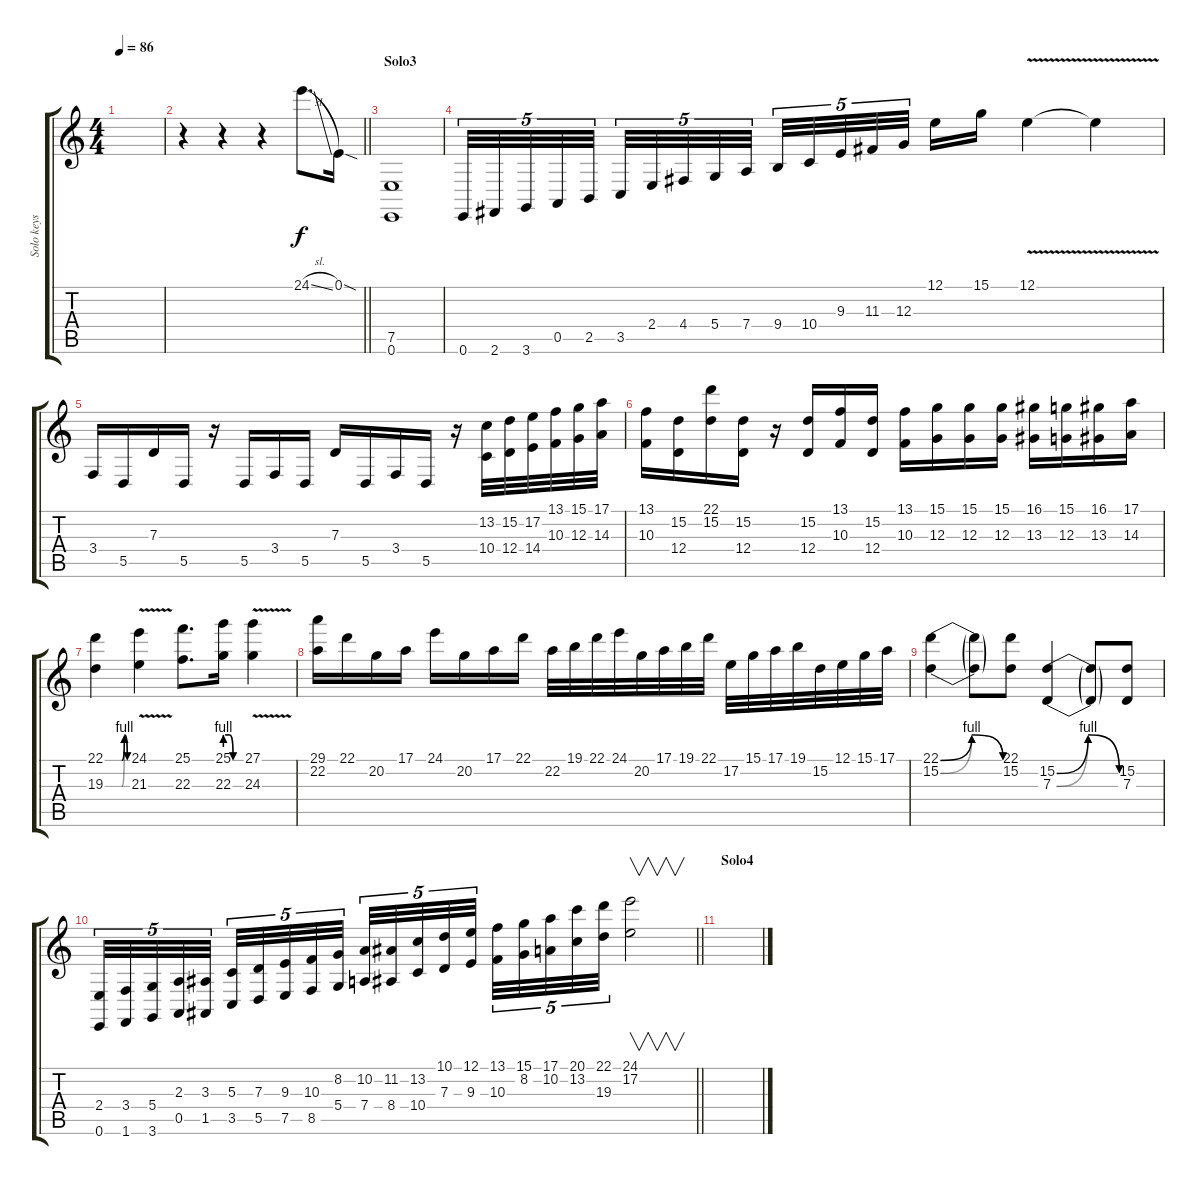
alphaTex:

\track ("Solo keys" "Solo keys") {instrument lead2sawtooth}
\staff {score tabs}
\tuning (E4 B3 G3 D3 A2 E2) {hide}
\ts (4 4)
\tempo 86
\clef g2
\ks c
|
\barLineRight lightlight
r.4{volume 12 instrument lead2sawtooth} r.4 r.4 24.1{sl}.8{d} 0.1{sod}.16 |
\section ("" "Solo3")
(7.5 0.6).1 |
0.6.32{tu (5 4)} 2.6.32{tu (5 4)} 3.6.32{tu (5 4)} 0.5.32{tu (5 4)} 2.5.32{tu (5 4) beam splitsecondary} 3.5.32{tu (5 4)} 2.4.32{tu (5 4)} 4.4.32{tu (5 4)} 5.4.32{tu (5 4)} 7.4.32{tu (5 4)} 9.4.32{tu (5 4)} 10.4.32{tu (5 4)} 9.3.32{tu (5 4)} 11.3.32{tu (5 4)} 12.3.32{tu (5 4) beam splitsecondary} 12.1.16 15.1.16 12.1{v}.4 12.1{t}.4 |
3.4.16 5.5.16 7.3.16 5.5.16 r.16 5.5.16 3.4.16 5.5.16 7.3.16 5.5.16 3.4.16 5.5.16 r.16 (13.2 10.4).32 (15.2 12.4).32 (17.2 14.4).32 (13.1 10.3).32 (15.1 12.3).32 (17.1 14.3).32 |
(13.1 10.3).16 (15.2 12.4).16 (22.1 15.2).16 (15.2 12.4).16 r.16 (15.2 12.4).16 (13.1 10.3).16 (15.2 12.4).16 (13.1 10.3).16 (15.1 12.3).16 (15.1 12.3).16 (15.1 12.3).16 (16.1 13.3).16 (15.1 12.3).16 (16.1 13.3).16 (17.1 14.3).16 |
(22.1{be (custom 0 0 45 0 52 4 60 0)} 19.3{be (custom 0 0 45 0 52 4 60 0)}).4 (24.1{v} 21.3{v}).4 (25.1 22.3).8{d} (25.1{be (custom 0 4 15 4 30 0 60 0)} 22.3{be (custom 0 4 15 4 30 0 60 0)}).16 (27.1{v} 24.3{v}).4 |
(29.1 22.2).16 22.1.16 20.2.16 17.1.16 24.1.16 20.2.16 17.1.16 22.1.16 22.2.32 19.1.32 22.1.32 24.1.32 20.2.32 17.1.32 19.1.32 22.1.32 17.2.32 15.1.32 17.1.32 19.1.32 15.2.32 12.1.32 15.1.32 17.1.32 |
(22.1{be (bendrelease 0 0 15 4 45 4 60 0)} 15.2{be (bendrelease 0 0 15 4 45 4 60 0)}).4 (22.1{t} 15.2{t}).8 (22.1 15.2).8 (15.2{be (bendrelease 0 0 15 4 45 4 60 0)} 7.3{be (bendrelease 0 0 15 4 45 4 60 0)}).4 (15.2{t} 7.3{t}).8 (15.2 7.3).8 |
\barLineRight lightlight
(2.4 0.6).32{tu (5 4)} (3.4 1.6).32{tu (5 4)} (5.4 3.6).32{tu (5 4)} (2.3 0.5).32{tu (5 4)} (3.3 1.5).32{tu (5 4) beam splitsecondary} (5.3 3.5).32{tu (5 4)} (7.3 5.5).32{tu (5 4)} (9.3 7.5).32{tu (5 4)} (10.3 8.5).32{tu (5 4)} (8.2 5.4).32{tu (5 4)} (10.2 7.4).32{tu (5 4)} (11.2 8.4).32{tu (5 4)} (13.2 10.4).32{tu (5 4)} (10.1 7.3).32{tu (5 4)} (12.1 9.3).32{tu (5 4) beam splitsecondary} (13.1 10.3).32{tu (5 4)} (15.1 8.2).32{tu (5 4)} (17.1 10.2).32{tu (5 4)} (20.1 13.2).32{tu (5 4)} (22.1 19.3).32{tu (5 4)} (24.1 17.2).2{v} |
\section ("" "Solo4")
